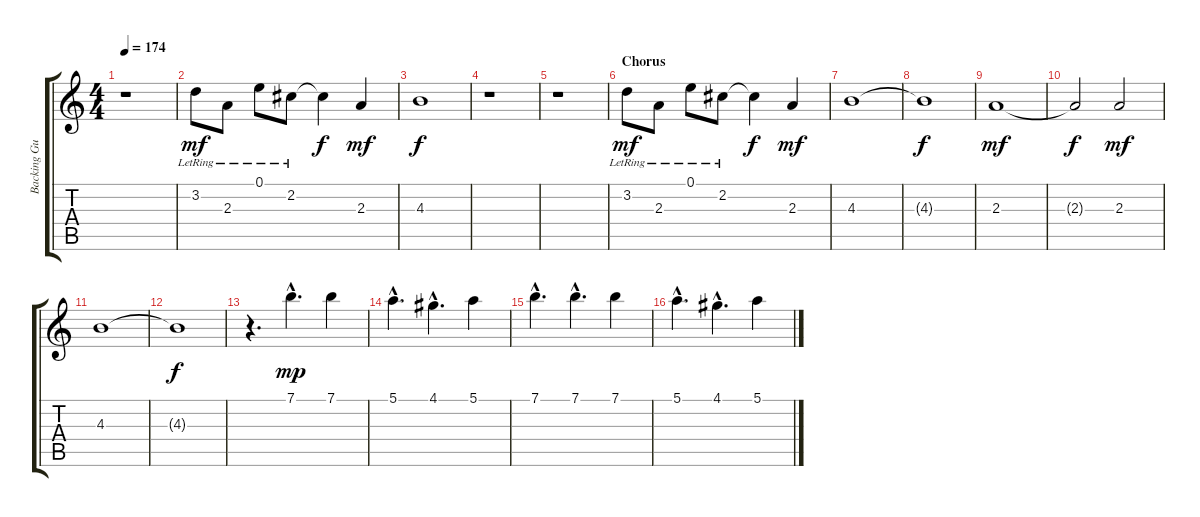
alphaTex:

\track ("Backing Guitar Acoustic" "Backing Gu") {instrument acousticguitarsteel}
\staff {score tabs}
\tuning (E4 B3 G3 D3 A2 E2) {hide}
\ts (4 4)
\tempo 174
\clef g2
\ks c
r.1{dy f} |
3.2{lr}.8{dy mf} 2.3{lr}.8 0.1{lr}.8 2.2{lr}.8 2.2{t}.4{dy f} 2.3.4{dy mf} |
4.3.1{dy f} |
r.1 |
r.1 |
\section ("" "Chorus")
3.2{lr}.8{dy mf} 2.3{lr}.8 0.1{lr}.8 2.2{lr}.8 2.2{t}.4{dy f} 2.3.4{dy mf} |
4.3.1 |
4.3{t}.1{dy f} |
2.3.1{dy mf} |
2.3{t}.2{dy f} 2.3.2{dy mf} |
4.3.1 |
4.3{t}.1{dy f} |
r.4{d} 7.1{hac}.4{d dy mp} 7.1.4 |
5.1{hac}.4{d} 4.1{hac}.4{d} 5.1.4 |
7.1{hac}.4{d} 7.1{hac}.4{d} 7.1.4 |
5.1{hac}.4{d} 4.1{hac}.4{d} 5.1.4
